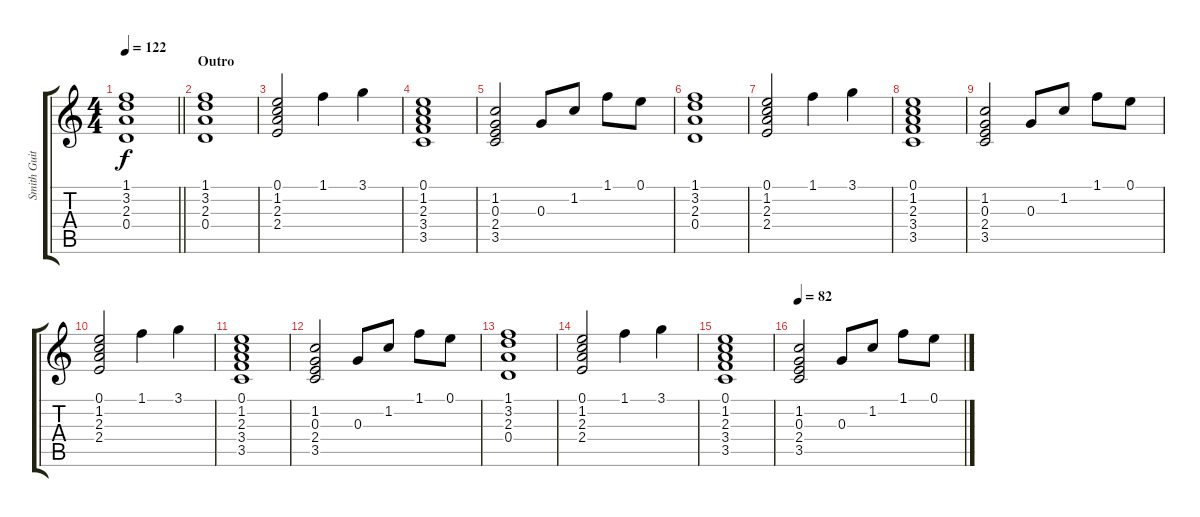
\track ("Smith Guitar" "Smith Guit") {instrument electricguitarclean}
\staff {score tabs}
\tuning (E4 B3 G3 D3 A2 E2) {hide}
\ts (4 4)
\tempo 122
\clef g2
\barLineRight lightlight
\ks c
(1.1 3.2 2.3 0.4).1{dy f} |
\section ("" "Outro")
(1.1 3.2 2.3 0.4).1 |
(0.1 1.2 2.3 2.4).2 1.1.4 3.1.4 |
(0.1 1.2 2.3 3.4 3.5).1 |
(1.2 0.3 2.4 3.5).2 0.3.8 1.2.8 1.1.8 0.1.8 |
(1.1 3.2 2.3 0.4).1 |
(0.1 1.2 2.3 2.4).2 1.1.4 3.1.4 |
(0.1 1.2 2.3 3.4 3.5).1 |
(1.2 0.3 2.4 3.5).2 0.3.8 1.2.8 1.1.8 0.1.8 |
(0.1 1.2 2.3 2.4).2 1.1.4 3.1.4 |
(0.1 1.2 2.3 3.4 3.5).1 |
(1.2 0.3 2.4 3.5).2 0.3.8 1.2.8 1.1.8 0.1.8 |
(1.1 3.2 2.3 0.4).1 |
(0.1 1.2 2.3 2.4).2 1.1.4 3.1.4 |
(0.1 1.2 2.3 3.4 3.5).1 |
\tempo 82
(1.2 0.3 2.4 3.5).2 0.3.8 1.2.8 1.1.8 0.1.8
